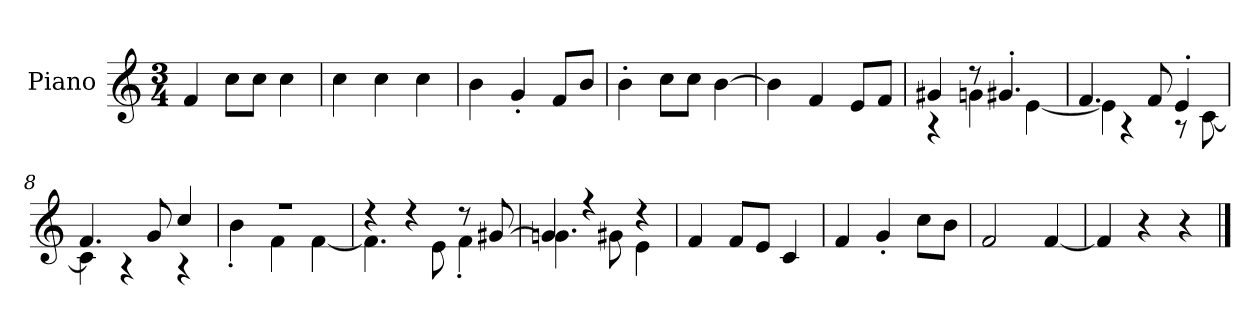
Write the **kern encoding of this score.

**kern
*part1
*staff1
*I"Piano
*I'P-no
*clefG2
*k[]
*M3/4
*MM172
=1
4f/
8cc\L
8cc\J
4cc\
=2
4cc\
4cc\
4cc\
=3
4b\
4g'/
8f/L
8b/J
=4
4b'\
8cc\L
8cc\J
[4b\
=5
4b\]
4f/
8e/L
8f/J
=6
*^
4g#X/	4r
8r	4gn\
4.g#X'/	.
.	[4e\
=7	=7
4.f/	4e\]
.	4r
8f/	.
4e'/	8r
.	[8c\
=8	=8
4.f/	4c\]
.	4r
8g/	.
4cc/	4r
!!LO:LB:g=z	!!
=9	=9
2.r	4b'\
.	4f\
.	[4f\
=10	=10
4r	4.f\]
4r	.
.	8e\
8r	4f'\
[8g#X/	.
=11	=11
4g#/]	4.gn\
4r	.
.	8g#X\
4r	4e\
*v	*v
=12
4f/
8f/L
8e/J
4c/
=13
4f/
4g'/
8cc\L
8b\J
=14
2f/
[4f/
=15
4f/]
4r
4r
==
*-
